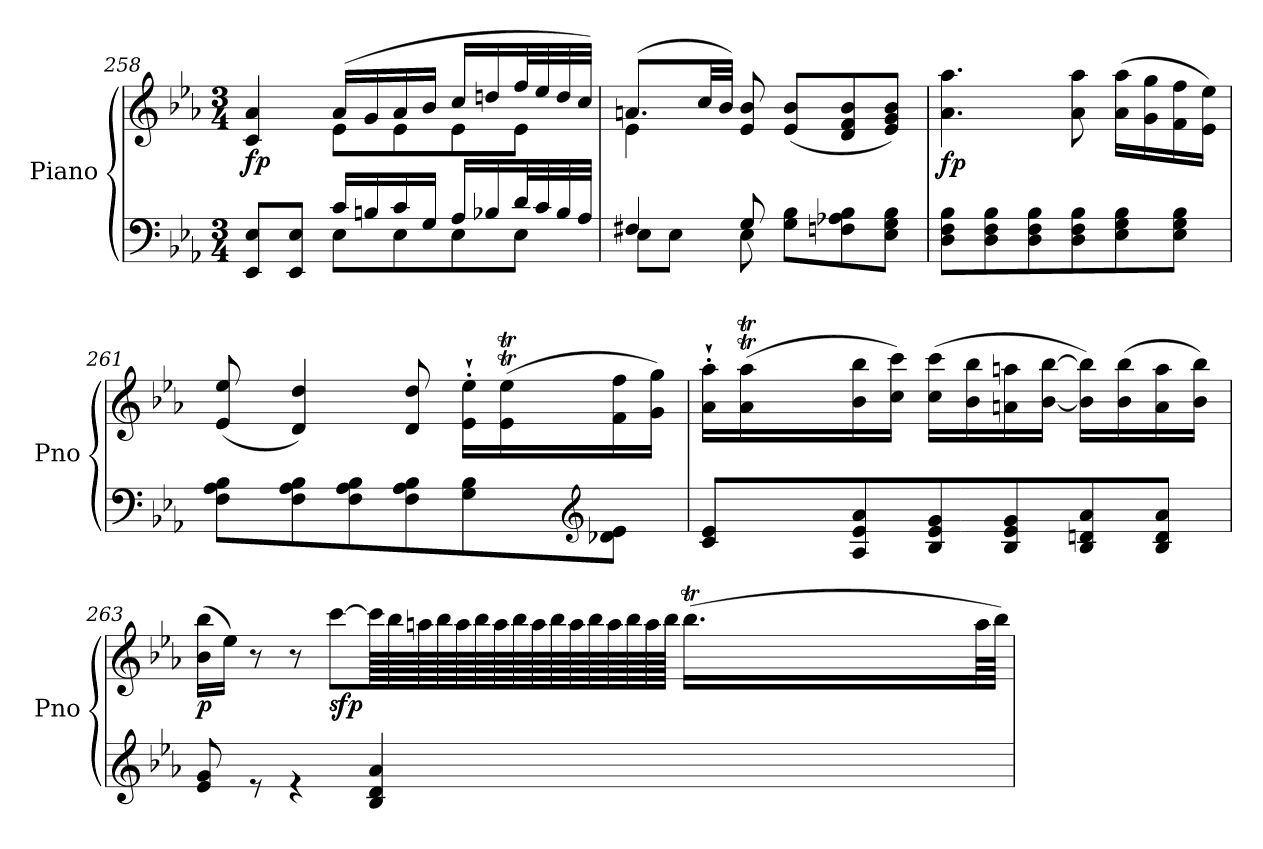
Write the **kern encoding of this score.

**kern	**kern	**dynam
*part1	*part1	*part1
*staff2	*staff1	*staff1/2
*I"Piano	*	*
*I'Pno	*	*
*clefF4	*clefG2	*
*k[b-e-a-]	*k[b-e-a-]	*
*M3/4	*M3/4	*
=258	=258	=258
*^	*^	*
*	*^	*	*	*
!	!	!	!	!	!LO:DY:b
2.ryy	8EE-/ 8E-/L	4ryy	4c/ 4a-/	4ryy	fp
.	8EE-/ 8E-/J	.	.	.	.
.	16c/LL	8E-\L	(>16a-/LL	8e-\L	.
.	16Bn/	.	16g/	.	.
.	16c/	8E-\	16a-/	8e-\	.
.	16G/JJ	.	16b-/JJ	.	.
.	16A-/LL	8E-\	16cc/LL	8e-\	.
.	16B-X/	.	16ddn/	.	.
.	32d/L	8E-\J	32ff/L	8e-\J	.
.	32c/	.	32ee-/	.	.
.	32B-/	.	32dd/	.	.
.	32A-/JJJ	.	32cc/JJJ)	.	.
=259	=259	=259	=259	=259	=259
2.ryy	4F#X/	8E-\L	(>8.an/L	4e-\	.
.	.	8E-\J	.	.	.
.	.	.	32cc/LL	.	.
.	.	.	32b-/JJJ)	.	.
.	8G/	8E-\	8e-/ 8b-/	2ryy	.
!	!	!	!	!	!LO:DY:b
.	8G\ 8B-\L	4.ryy	(>8e-/ 8b-/L	.	other-dynamics
.	8Fn\ 8A-X\ 8B-\	.	8d/ 8f/ 8b-/	.	.
.	8E-\ 8G\ 8B-\J	.	8e-/ 8g/ 8b-/J)	.	.
*	*v	*v	*	*	*
*	*	*v	*v	*
=260	=260	=260	=260
!	!	!	!LO:DY:b
2.ryy	8D\ 8F\ 8B-\L	4.a-\ 4.aa-\	fp
.	8D\ 8F\ 8B-\	.	.
.	8D\ 8F\ 8B-\	.	.
.	8D\ 8F\ 8B-\	8a-\ 8aa-\	.
.	8E-\ 8G\ 8B-\	(>16a-\ 16aa-\LL	.
.	.	16g\ 16gg\	.
.	8E-\ 8G\ 8B-\J	16f\ 16ff\	.
.	.	16e-\ 16ee-\JJ)	.
!!LO:LB:g=z
=261	=261	=261	=261
*	*	*^	*
2.ryy	8F\ 8A-\ 8B-\L	(>8e-/ 8ee-/	16ryy	.
*	*	*v	*v	*
.	8F\ 8A-\ 8B-\	4d/ 4dd/)	.
.	8F\ 8A-\ 8B-\	.	.
.	8F\ 8A-\ 8B-\	8d/ 8dd/	.
!	!	!	!LO:DY:b
.	8G\ 8B-\	16e-\'` 16ee-\'`LL	other-dynamics
*	*	*^	*
*	*	*	*Xtuplet	*
.	.	(>16e-\T 16ee-\T	80ryy	.
.	.	.	80ffLLLLyy	.
.	.	.	80ee-yy	.
.	.	.	80ddyy	.
.	.	.	80ee-JJJJyy	.
*clefG2	*	*	*	*
.	8d-X\ 8e-\J	16f\ 16ff\	8ryy	.
.	.	16g\ 16gg\JJ)	.	.
=262	=262	=262	=262	=262
2.ryy	8c/ 8e-/L	16a-\'` 16aa-\'`LL	16ryy	.
.	.	(>16a-\T 16aa-\T	80ryy	.
.	.	.	80bb-LLLLyy	.
.	.	.	80aa-yy	.
.	.	.	80ggyy	.
.	.	.	80aa-JJJJyy	.
.	8A-/ 8e-/ 8a-/	16b-\ 16bb-\	2ryy	.
.	.	16cc\ 16ccc\JJ)	.	.
.	8B-/ 8e-/ 8g/	(>16cc\ 16ccc\LL	.	.
.	.	16b-\ 16bb-\	.	.
.	8B-/ 8e-/ 8g/	16an\ 16aan\	.	.
.	.	[16b-\ [16bb-\JJ	.	.
!	!	!	!	!LO:DY:a=2
.	8B-/ 8dn/ 8a-/	16b-\] 16bb-\]LL)	.	other-dynamics
.	.	(>16b-\ 16bb-\	.	.
.	8B-/ 8d/ 8a-/J	16a\ 16aa\	8ryy	.
.	.	16b-\ 16bb-\JJ)	.	.
!!LO:LB:g=z	!!
=263	=263	=263	=263	=263
!	!	!	!	!LO:DY:b
2.ryy	8e-/ 8g/	(>16b-\ 16bb-\LL	8ryy	p
.	.	16ee-\JJ)	.	.
*	*	*v	*v	*
.	8r	8r	.
.	4r	8r	.
!	!	!	!LO:DY:b
.	.	[8ccc\L	sfp
.	4B-/ 4d/ 4a-/	128ccc\LLLL]	.
.	.	128bb-\	.
.	.	128aan\	.
.	.	128bb-\	.
.	.	128aa\	.
!	!	!	!LO:DY:b
.	.	128bb-\	other-dynamics
.	.	128aa\	.
.	.	128bb-\	.
.	.	128aa\	.
.	.	128bb-\	.
.	.	128aa\	.
.	.	128bb-\	.
.	.	128aa\	.
.	.	128bb-\	.
.	.	128aa\	.
.	.	128bb-\JJJJJ	.
*	*	*^	*
.	.	(>16.bb-T\LL	160ryy	.
.	.	.	160cccLLLyy	.
.	.	.	160bb-yy	.
.	.	.	160cccyy	.
.	.	.	160bb-yy	.
.	.	.	160cccyy	.
.	.	.	160bb-yy	.
.	.	.	160cccyy	.
.	.	.	160bb-yy	.
.	.	.	160cccyy	.
.	.	.	160bb-yy	.
.	.	.	160cccyy	.
.	.	.	160bb-yy	.
.	.	.	160cccyy	.
.	.	.	160bb-JJJyy	.
.	.	64aa\LL	32ryy	.
.	.	64bb-\JJJJ)	.	.
*v	*v	*	*	*
*	*v	*v	*
=	=	=
*-	*-	*-
